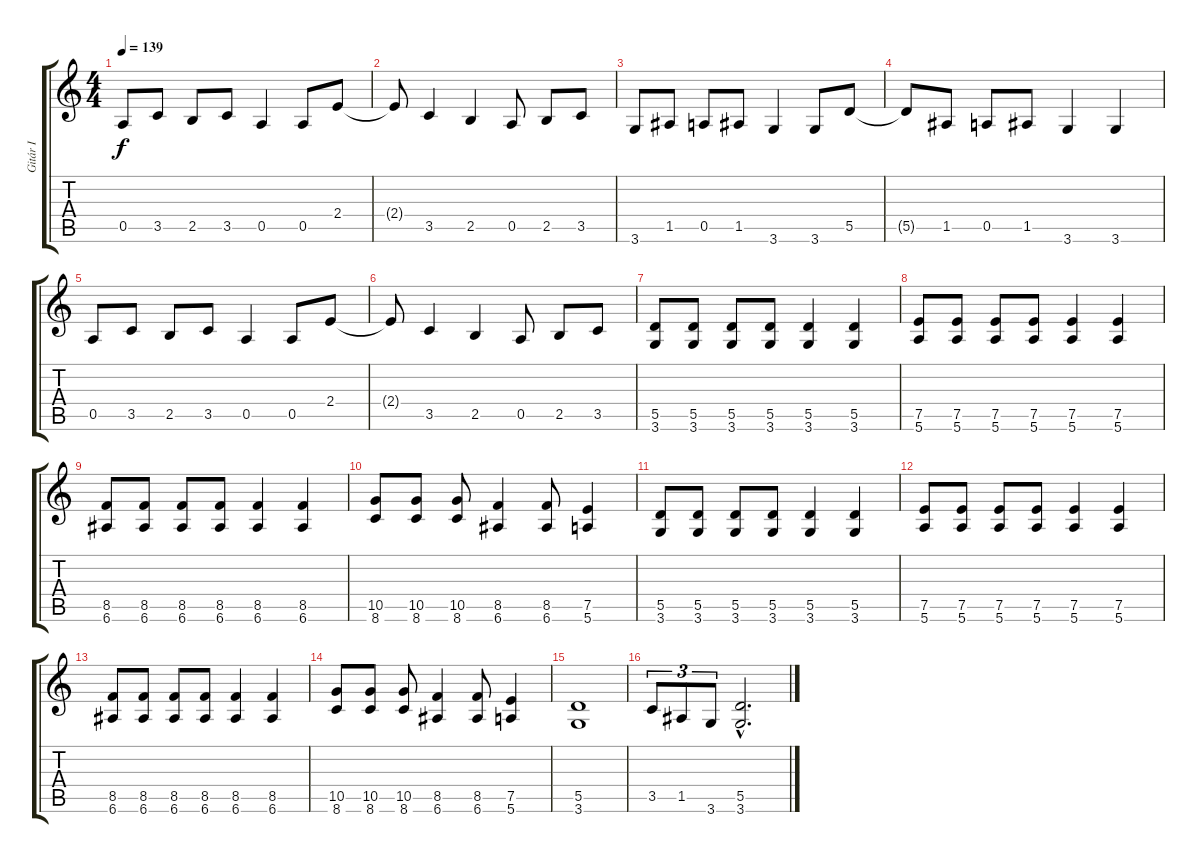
\track ("Gitár I" "Gitár I") {instrument overdrivenguitar}
\staff {score tabs}
\tuning (E4 B3 G3 D3 A2 E2) {hide}
\ts (4 4)
\tempo 139
\clef g2
\ks c
0.5.8{dy f} 3.5.8 2.5.8 3.5.8 0.5.4 0.5.8 2.4.8 |
2.4{t}.8 3.5.4 2.5.4 0.5.8 2.5.8 3.5.8 |
3.6.8 1.5.8 0.5.8 1.5.8 3.6.4 3.6.8 5.5.8 |
5.5{t}.8 1.5.8 0.5.8 1.5.8 3.6.4 3.6.4 |
0.5.8 3.5.8 2.5.8 3.5.8 0.5.4 0.5.8 2.4.8 |
2.4{t}.8 3.5.4 2.5.4 0.5.8 2.5.8 3.5.8 |
(5.5 3.6).8 (5.5 3.6).8 (5.5 3.6).8 (5.5 3.6).8 (5.5 3.6).4 (5.5 3.6).4 |
(7.5 5.6).8 (7.5 5.6).8 (7.5 5.6).8 (7.5 5.6).8 (7.5 5.6).4 (7.5 5.6).4 |
(8.5 6.6).8 (8.5 6.6).8 (8.5 6.6).8 (8.5 6.6).8 (8.5 6.6).4 (8.5 6.6).4 |
(10.5 8.6).8 (10.5 8.6).8 (10.5 8.6).8 (8.5 6.6).4 (8.5 6.6).8 (7.5 5.6).4 |
(5.5 3.6).8 (5.5 3.6).8 (5.5 3.6).8 (5.5 3.6).8 (5.5 3.6).4 (5.5 3.6).4 |
(7.5 5.6).8 (7.5 5.6).8 (7.5 5.6).8 (7.5 5.6).8 (7.5 5.6).4 (7.5 5.6).4 |
(8.5 6.6).8 (8.5 6.6).8 (8.5 6.6).8 (8.5 6.6).8 (8.5 6.6).4 (8.5 6.6).4 |
(10.5 8.6).8 (10.5 8.6).8 (10.5 8.6).8 (8.5 6.6).4 (8.5 6.6).8 (7.5 5.6).4 |
(5.5 3.6).1 |
3.5.8{tu (3 2)} 1.5.8{tu (3 2)} 3.6.8{tu (3 2)} (5.5{hac} 3.6{hac}).2{d}
